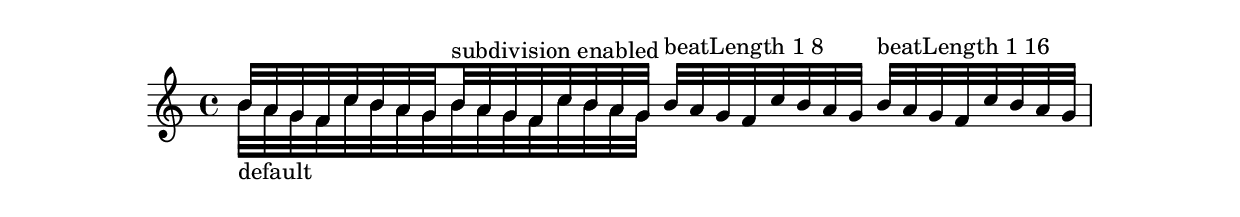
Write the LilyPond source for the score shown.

%% Do not edit this file; it is auto-generated from LSR http://lsr.dsi.unimi.it
%% This file is in the public domain.
\version "2.11.38"

\header {
  lsrtags = "rhythms"
 texidoc = "
Beams can be subdivided automatically. By setting the property
@code{subdivideBeams}, beams are subdivided at beat positions (as
specified in @code{beatLength}). 
" }
% begin verbatim
\score {
  \new Staff \relative {
    << {
      \voiceOne
      \set subdivideBeams = ##t
      b'32[ a g f c' b a g b^"subdivision enabled" a g f c' b a g]
      \oneVoice
    }
    \new Voice {
      \voiceTwo
      b32_"default"[ a g f c' b a g b a g f c' b a g]
    } >>
    \set beatLength = #(ly:make-moment 1 8)
    b32^"beatLength 1 8"[ a g f c' b a g]
    \set beatLength = #(ly:make-moment 1 16)
    b32^"beatLength 1 16"[ a g f c' b a g]
  }
}

